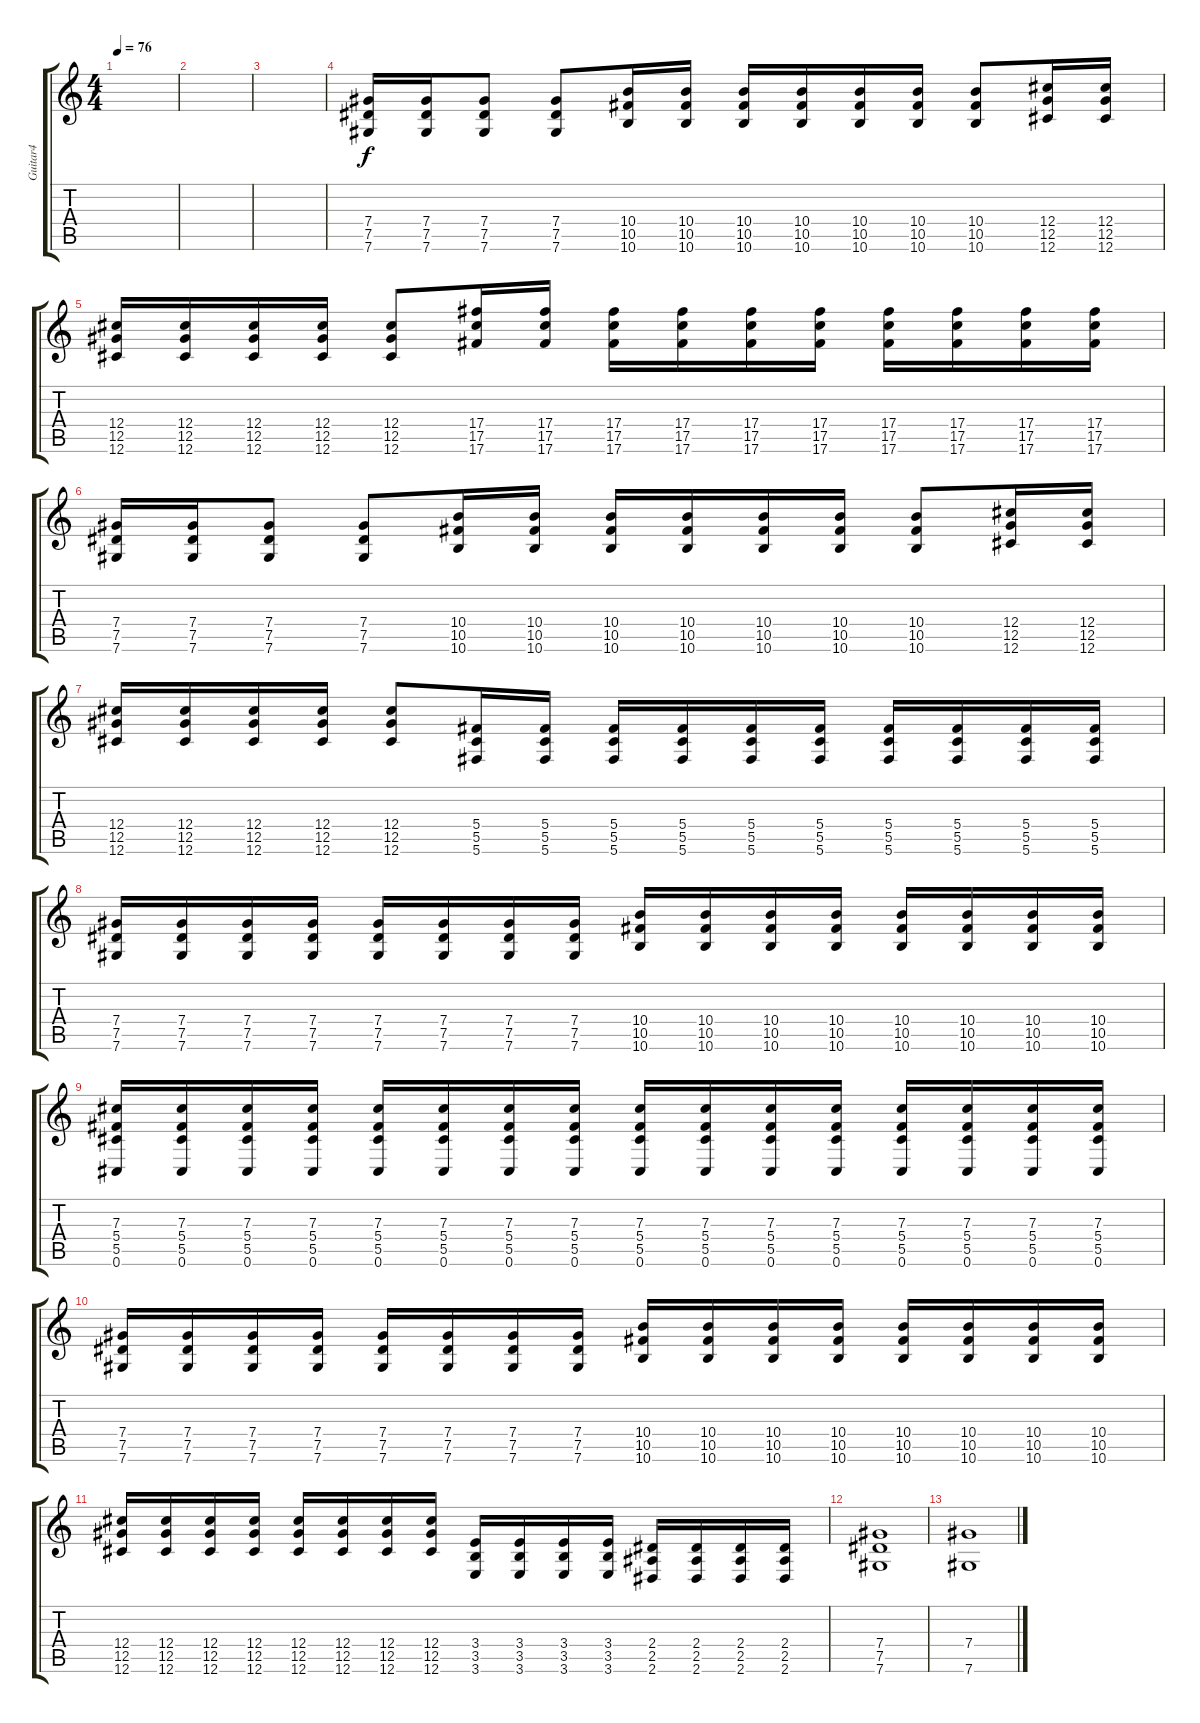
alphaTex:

\track ("Guitar4" "Guitar4") {instrument distortionguitar}
\staff {score tabs}
\tuning (Eb4 Bb3 Gb3 Db3 Ab2 Db2) {hide}
\ts (4 4)
\tempo 76
\clef g2
\ks c
|
|
|
(7.4 7.5 7.6).16 (7.4 7.5 7.6).16 (7.4 7.5 7.6).8 (7.4 7.5 7.6).8 (10.4 10.5 10.6).16 (10.4 10.5 10.6).16 (10.4 10.5 10.6).16 (10.4 10.5 10.6).16 (10.4 10.5 10.6).16 (10.4 10.5 10.6).16 (10.4 10.5 10.6).8 (12.4 12.5 12.6).16 (12.4 12.5 12.6).16 |
(12.4 12.5 12.6).16 (12.4 12.5 12.6).16 (12.4 12.5 12.6).16 (12.4 12.5 12.6).16 (12.4 12.5 12.6).8 (17.4 17.5 17.6).16 (17.4 17.5 17.6).16 (17.4 17.5 17.6).16 (17.4 17.5 17.6).16 (17.4 17.5 17.6).16 (17.4 17.5 17.6).16 (17.4 17.5 17.6).16 (17.4 17.5 17.6).16 (17.4 17.5 17.6).16 (17.4 17.5 17.6).16 |
(7.4 7.5 7.6).16 (7.4 7.5 7.6).16 (7.4 7.5 7.6).8 (7.4 7.5 7.6).8 (10.4 10.5 10.6).16 (10.4 10.5 10.6).16 (10.4 10.5 10.6).16 (10.4 10.5 10.6).16 (10.4 10.5 10.6).16 (10.4 10.5 10.6).16 (10.4 10.5 10.6).8 (12.4 12.5 12.6).16 (12.4 12.5 12.6).16 |
(12.4 12.5 12.6).16 (12.4 12.5 12.6).16 (12.4 12.5 12.6).16 (12.4 12.5 12.6).16 (12.4 12.5 12.6).8 (5.4 5.5 5.6).16 (5.4 5.5 5.6).16 (5.4 5.5 5.6).16 (5.4 5.5 5.6).16 (5.4 5.5 5.6).16 (5.4 5.5 5.6).16 (5.4 5.5 5.6).16 (5.4 5.5 5.6).16 (5.4 5.5 5.6).16 (5.4 5.5 5.6).16 |
(7.4 7.5 7.6).16 (7.4 7.5 7.6).16 (7.4 7.5 7.6).16 (7.4 7.5 7.6).16 (7.4 7.5 7.6).16 (7.4 7.5 7.6).16 (7.4 7.5 7.6).16 (7.4 7.5 7.6).16 (10.4 10.5 10.6).16 (10.4 10.5 10.6).16 (10.4 10.5 10.6).16 (10.4 10.5 10.6).16 (10.4 10.5 10.6).16 (10.4 10.5 10.6).16 (10.4 10.5 10.6).16 (10.4 10.5 10.6).16 |
(7.3 5.4 5.5 0.6).16 (7.3 5.4 5.5 0.6).16 (7.3 5.4 5.5 0.6).16 (7.3 5.4 5.5 0.6).16 (7.3 5.4 5.5 0.6).16 (7.3 5.4 5.5 0.6).16 (7.3 5.4 5.5 0.6).16 (7.3 5.4 5.5 0.6).16 (7.3 5.4 5.5 0.6).16 (7.3 5.4 5.5 0.6).16 (7.3 5.4 5.5 0.6).16 (7.3 5.4 5.5 0.6).16 (7.3 5.4 5.5 0.6).16 (7.3 5.4 5.5 0.6).16 (7.3 5.4 5.5 0.6).16 (7.3 5.4 5.5 0.6).16 |
(7.4 7.5 7.6).16 (7.4 7.5 7.6).16 (7.4 7.5 7.6).16 (7.4 7.5 7.6).16 (7.4 7.5 7.6).16 (7.4 7.5 7.6).16 (7.4 7.5 7.6).16 (7.4 7.5 7.6).16 (10.4 10.5 10.6).16 (10.4 10.5 10.6).16 (10.4 10.5 10.6).16 (10.4 10.5 10.6).16 (10.4 10.5 10.6).16 (10.4 10.5 10.6).16 (10.4 10.5 10.6).16 (10.4 10.5 10.6).16 |
(12.4 12.5 12.6).16 (12.4 12.5 12.6).16 (12.4 12.5 12.6).16 (12.4 12.5 12.6).16 (12.4 12.5 12.6).16 (12.4 12.5 12.6).16 (12.4 12.5 12.6).16 (12.4 12.5 12.6).16 (3.4 3.5 3.6).16 (3.4 3.5 3.6).16 (3.4 3.5 3.6).16 (3.4 3.5 3.6).16 (2.4 2.5 2.6).16 (2.4 2.5 2.6).16 (2.4 2.5 2.6).16 (2.4 2.5 2.6).16 |
(7.4 7.5 7.6).1 |
(7.4 7.6).1
